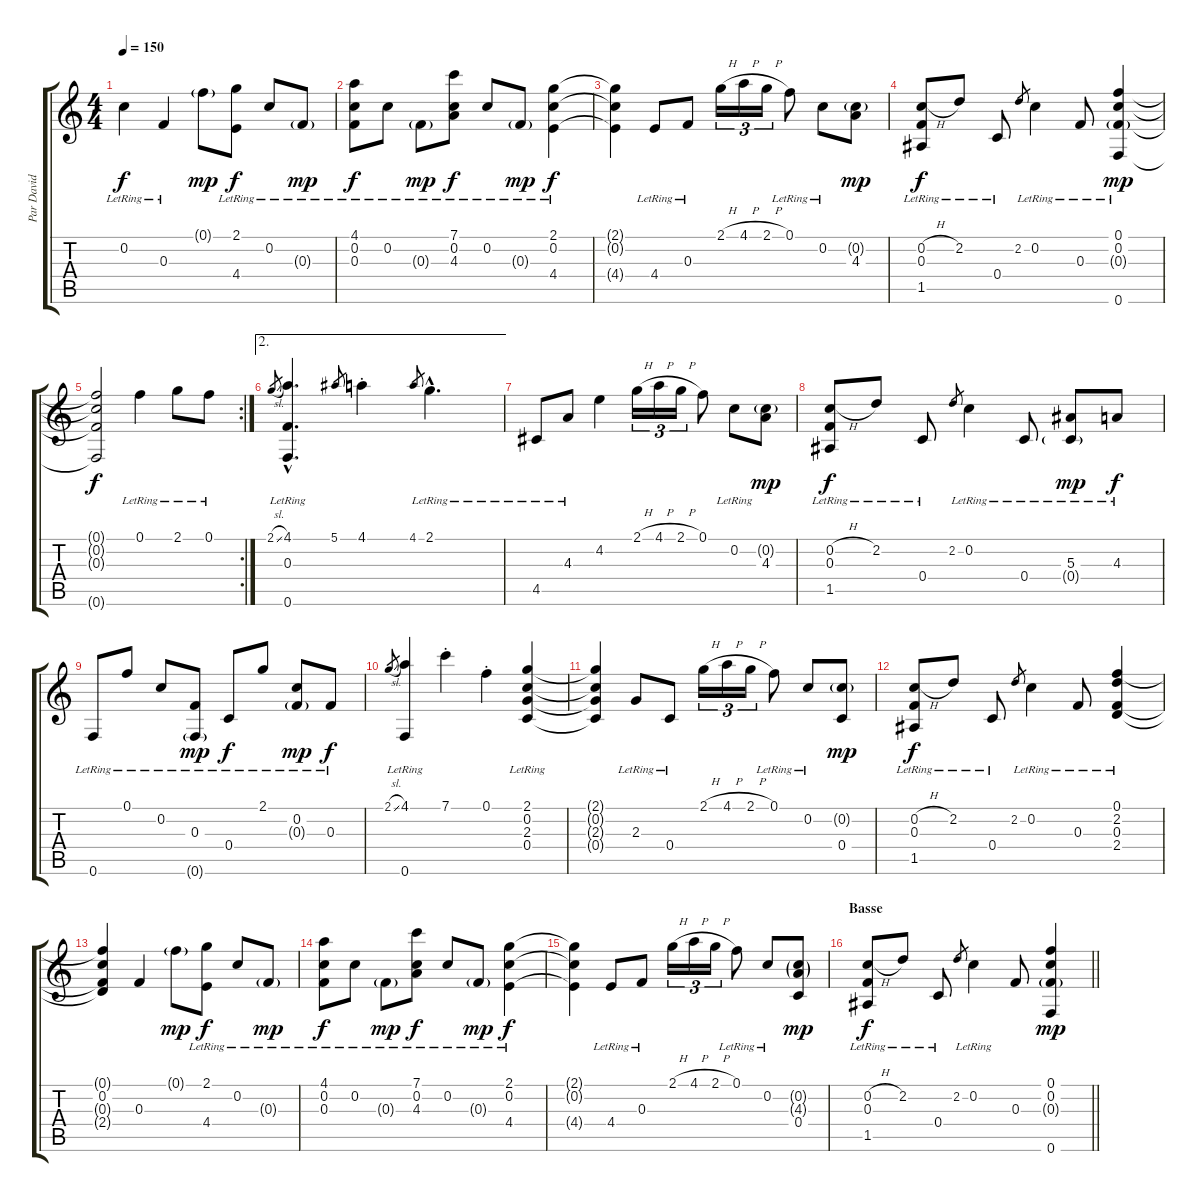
\track ("Par David Cloutier" "Par David ") {instrument acousticguitarsteel}
\staff {score tabs}
\tuning (F4 C4 F3 C3 A2 F2) {hide}
\ts (4 4)
\tempo 150
\clef g2
\ks c
0.2{lr}.4{dy f} 0.3{lr}.4 0.1{g}.8{dy mp} (2.1{lr} 4.4{lr}).8{dy f} 0.2{lr}.8 0.3{g lr}.8{dy mp} |
(4.1{lr} 0.2{lr} 0.3{lr}).8{dy f} 0.2{lr}.8 0.3{g lr}.8{dy mp} (7.1{lr} 0.2{lr} 4.3{lr}).8{dy f} 0.2{lr}.8 0.3{g lr}.8{dy mp} (2.1{lr} 0.2{lr} 4.4{lr}).4{dy f} |
(2.1{t} 0.2{t} 4.4{t}).4 4.4{lr}.8 0.3{lr}.8 2.1{h}.16{tu (3 2)} 4.1{h}.16{tu (3 2)} 2.1{h}.16{tu (3 2)} 0.1{lr}.8 0.2{lr}.8 (0.2{g} 4.3).8{dy mp} |
(0.2{h} 0.3{lr} 1.5{lr}).8{dy f} 2.2{lr}.8 0.4{lr}.8 2.2.8{gr} 0.2{lr}.4 0.3{lr}.8 (0.1{lr} 0.2{lr} 0.3{g lr} 0.6{lr}).4{dy mp} |
\rc 2
(0.1{t} 0.2{t} 0.3{t} 0.6{t}).2{dy f} 0.1{lr}.4 2.1{lr}.8 0.1{lr}.8 |
\ae 2
2.1{sl}.8{gr} (4.1{hac lr} 0.3{hac} 0.6{hac lr}).4{d} 5.1.8{gr} 4.1{st}.4 4.1.8{gr} 2.1{hac lr}.4{d} |
4.5{lr}.8 4.3{lr}.8 4.2.4 2.1{h}.16{tu (3 2)} 4.1{h}.16{tu (3 2)} 2.1{h}.16{tu (3 2)} 0.1.8 0.2{lr}.8 (0.2{g} 4.3).8{dy mp} |
(0.2{h} 0.3{lr} 1.5{lr}).8{dy f} 2.2{lr}.8 0.4{lr}.8 2.2.8{gr} 0.2{lr}.4 0.4{lr}.8 (5.3{lr} 0.4{g lr}).8{dy mp} 4.3{lr}.8{dy f} |
0.6{lr}.8 0.1{lr}.8 0.2{lr}.8 (0.3{lr} 0.6{g lr}).8{dy mp} 0.4{lr}.8{dy f} 2.1{lr}.8 (0.2{lr} 0.3{g lr}).8{dy mp} 0.3{lr}.8{dy f} |
2.1{sl}.8{gr} (4.1{lr} 0.6{lr}).4 7.1{st}.4 0.1{st}.4 (2.1{lr} 0.2{lr} 2.3{lr} 0.4{lr}).4 |
(2.1{t} 0.2{t} 2.3{t} 0.4{t}).4 2.3{lr}.8 0.4{lr}.8 2.1{h}.16{tu (3 2)} 4.1{h}.16{tu (3 2)} 2.1{h}.16{tu (3 2)} 0.1{lr}.8 0.2{lr}.8 (0.2{g} 0.4).8{dy mp} |
(0.2{h} 0.3{lr} 1.5{lr}).8{dy f} 2.2{lr}.8 0.4{lr}.8 2.2.8{gr} 0.2{lr}.4 0.3{lr}.8 (0.1{lr} 2.2 0.3 2.4{lr}).4 |
(0.1{t} 0.2 0.3{t} 2.4{t}).4 0.3.4 0.1{g}.8{dy mp} (2.1{lr} 4.4{lr}).8{dy f} 0.2{lr}.8 0.3{g lr}.8{dy mp} |
(4.1{lr} 0.2 0.3{lr}).8{dy f} 0.2{lr}.8 0.3{g lr}.8{dy mp} (7.1{lr} 0.2 4.3{lr}).8{dy f} 0.2{lr}.8 0.3{g lr}.8{dy mp} (2.1{lr} 0.2{lr} 4.4{lr}).4{dy f} |
(2.1{t} 0.2{t} 4.4{t}).4 4.4{lr}.8 0.3{lr}.8 2.1{h}.16{tu (3 2)} 4.1{h}.16{tu (3 2)} 2.1{h}.16{tu (3 2)} 0.1{lr}.8 0.2{lr}.8 (0.2{g} 4.3{g} 0.4).8{dy mp} |
\section ("" "Basse")
\barLineRight lightlight
(0.2{h} 0.3{lr} 1.5{lr}).8{dy f} 2.2{lr}.8 0.4{lr}.8 2.2.8{gr} 0.2{lr}.4 0.3.8 (0.1 0.2 0.3{g} 0.6).4{dy mp}
